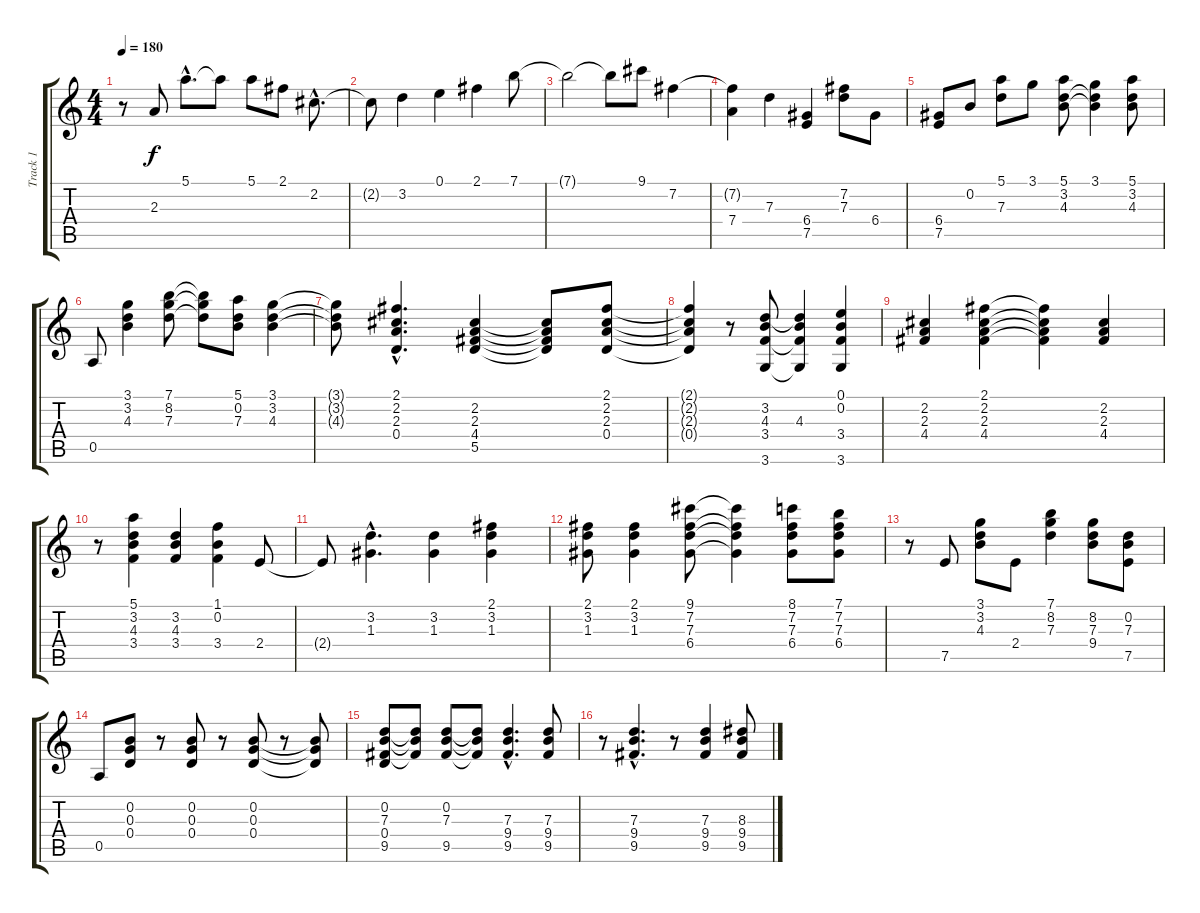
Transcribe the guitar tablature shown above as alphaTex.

\track ("Track 1" "Track 1") {instrument acousticguitarnylon}
\staff {score tabs}
\tuning (E4 B3 G3 D3 A2 E2) {hide}
\ts (4 4)
\tempo 180
\clef g2
\ks c
r.8{dy f} 2.3.8 5.1{hac}.8{d} 5.1{t}.8 5.1.8 2.1.8 2.2{hac}.8{d} |
2.2{t}.8 3.2.4 0.1.4 2.1.4 7.1.8 |
7.1{t}.2 7.1{t}.8 9.1.8 7.2.4 |
(7.2{t} 7.4).4 7.3.4 (6.4 7.5).4 (7.2 7.3).8 6.4.8 |
(6.4 7.5).8 0.2.8 (5.1 7.3).8 3.1.8 (5.1 3.2 4.3).8 (3.1 3.2{t} 4.3{t}).4 (5.1 3.2 4.3).8 |
0.5.8 (3.1 3.2 4.3).4 (7.1 8.2 7.3).8 (7.1{t} 8.2{t} 7.3{t}).8 (5.1 0.2 7.3).8 (3.1 3.2 4.3).4 |
(3.1{t} 3.2{t} 4.3{t}).8 (2.1{hac} 2.2{hac} 2.3{hac} 0.4{hac}).4{d} (2.2 2.3 4.4 5.5).4 (2.2{t} 2.3{t} 4.4{t} 5.5{t}).8 (2.1 2.2 2.3 0.4).8 |
(2.1{t} 2.2{t} 2.3{t} 0.4{t}).4 r.8 (3.2 4.3 3.4 3.6).8 (3.2{t} 4.3 3.4{t} 3.6{t}).4 (0.1 0.2 3.4 3.6).4 |
(2.2 2.3 4.4).4 (2.1 2.2 2.3 4.4).4 (2.1{t} 2.2{t} 2.3{t} 4.4{t}).4 (2.2 2.3 4.4).4 |
r.8 (5.1 3.2 4.3 3.4).4 (3.2 4.3 3.4).4 (1.1 0.2 3.4).4 2.4.8 |
2.4{t}.8 (3.2{hac} 1.3{hac}).4{d} (3.2 1.3).4 (2.1 3.2 1.3).4 |
(2.1 3.2 1.3).8 (2.1 3.2 1.3).4 (9.1 7.2 7.3 6.4).8 (9.1{t} 7.2{t} 7.3{t} 6.4{t}).4 (8.1 7.2 7.3 6.4).8 (7.1 7.2 7.3 6.4).8 |
r.8 7.5.8 (3.1 3.2 4.3).8 2.4.8 (7.1 8.2 7.3).4 (8.2 7.3 9.4).8 (0.2 7.3 7.5).8 |
0.5.8 (0.2 0.3 0.4).8 r.8 (0.2 0.3 0.4).8 r.8 (0.2 0.3 0.4).8 r.8 (0.2{t} 0.3{t} 0.4{t}).8 |
(0.2 7.3 0.4 9.5).8 (0.2{t} 7.3{t} 9.5{t}).8 (0.2 7.3 9.5).8 (0.2{t} 7.3{t} 9.5{t}).8 (7.3{hac} 9.4{hac} 9.5{hac}).4{d} (7.3 9.4 9.5).8 |
r.8 (7.3{hac} 9.4{hac} 9.5{hac}).4{d} r.8 (7.3 9.4 9.5).4 (8.3 9.4 9.5).8
